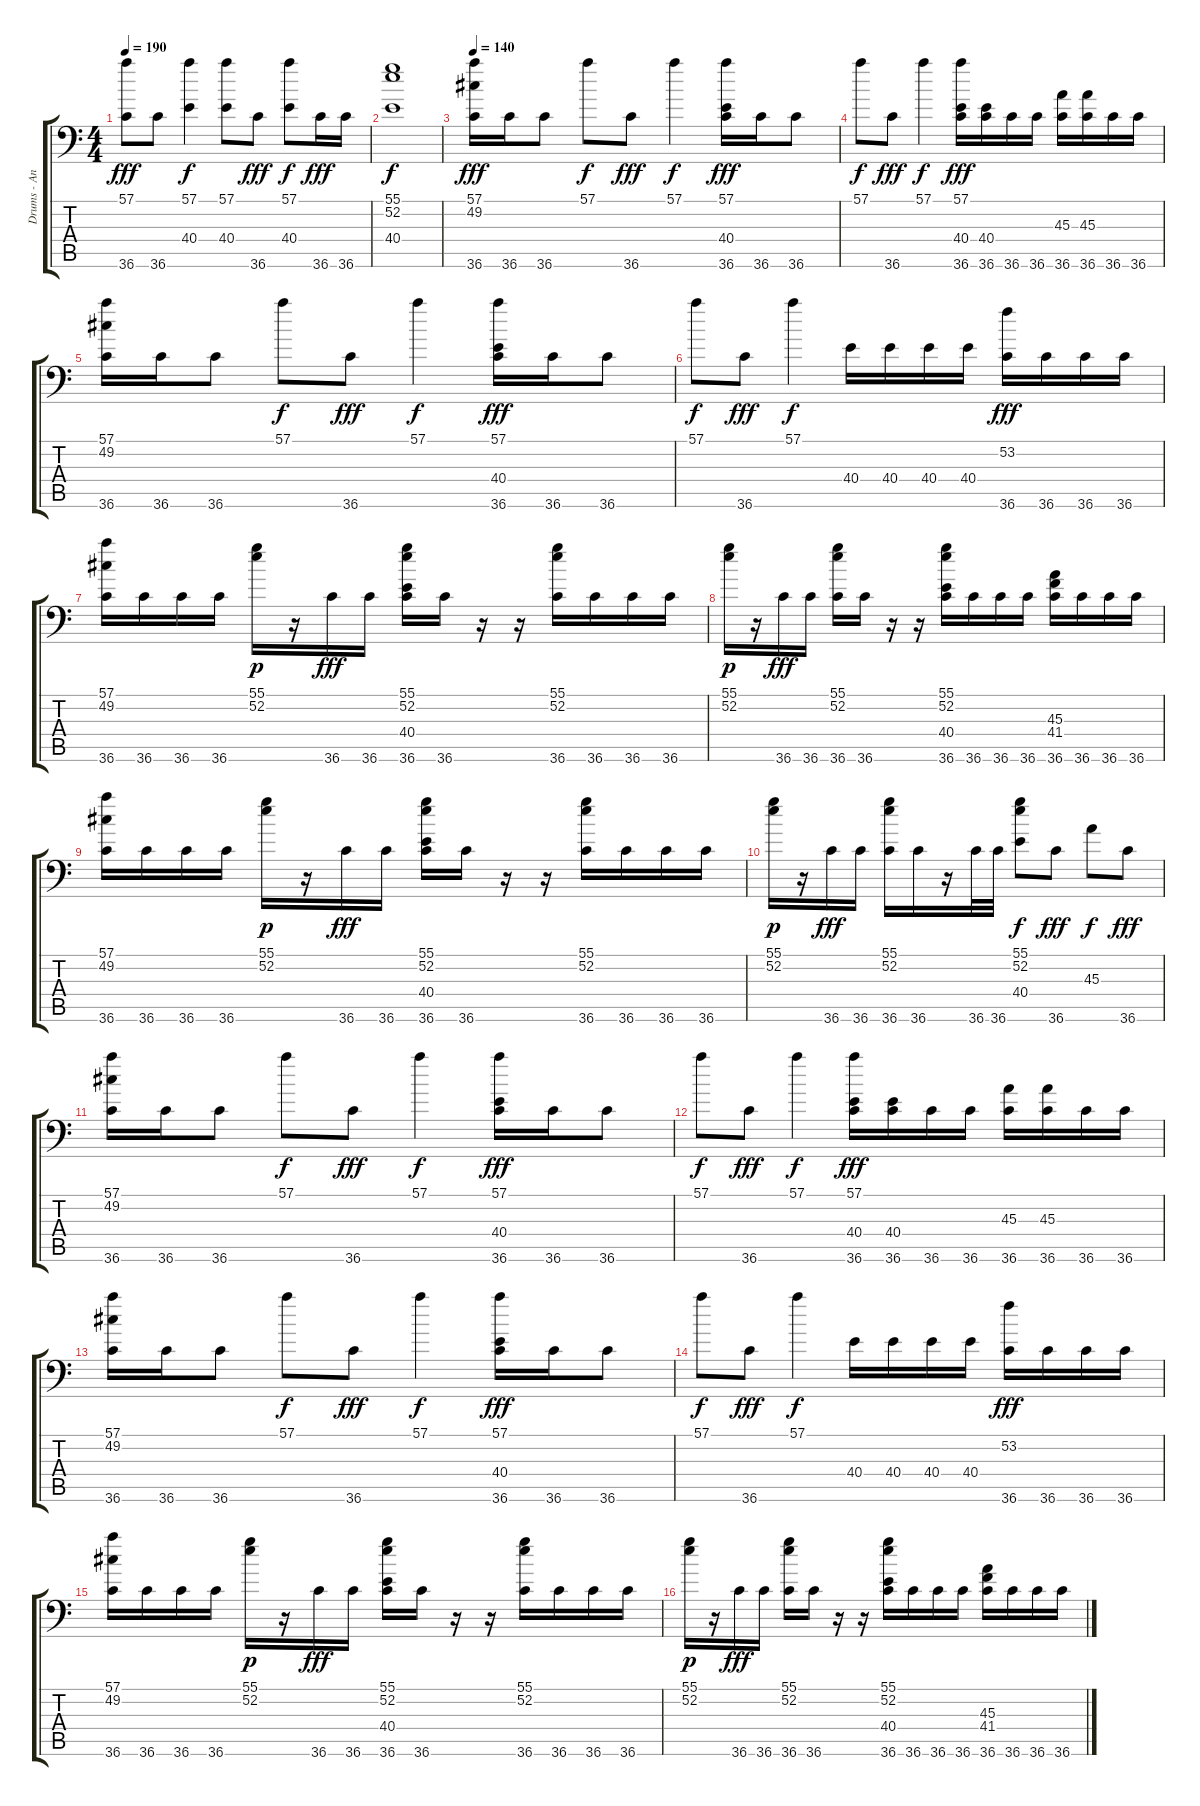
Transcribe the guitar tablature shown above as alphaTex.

\track ("Drums - Andrew " "Drums - An") {instrument acousticgrandpiano}
\staff {score tabs}
\tuning (C-1 C-1 C-1 C-1 C-1 C-1) {hide}
\ts (4 4)
\tempo 190
\clef f4
\ks c
(57.1 36.6).8{dy fff} 36.6.8 (57.1 40.4).4{dy f} (57.1 40.4).8 36.6.8{dy fff} (57.1 40.4).8{dy f} 36.6.16{dy fff} 36.6.16 |
(55.1 52.2 40.4).1{dy f} |
\tempo 140
(57.1 49.2 36.6).16{dy fff} 36.6.16 36.6.8 57.1.8{dy f} 36.6.8{dy fff} 57.1.4{dy f} (57.1 40.4 36.6).16{dy fff} 36.6.16 36.6.8 |
57.1.8{dy f} 36.6.8{dy fff} 57.1.4{dy f} (57.1 40.4 36.6).16{dy fff} (40.4 36.6).16 36.6.16 36.6.16 (45.3 36.6).16 (45.3 36.6).16 36.6.16 36.6.16 |
(57.1 49.2 36.6).16 36.6.16 36.6.8 57.1.8{dy f} 36.6.8{dy fff} 57.1.4{dy f} (57.1 40.4 36.6).16{dy fff} 36.6.16 36.6.8 |
57.1.8{dy f} 36.6.8{dy fff} 57.1.4{dy f} 40.4.16 40.4.16 40.4.16 40.4.16 (53.2 36.6).16{dy fff} 36.6.16 36.6.16 36.6.16 |
(57.1 49.2 36.6).16 36.6.16 36.6.16 36.6.16 (55.1 52.2).16{dy p} r.16 36.6.16{dy fff} 36.6.16 (55.1 52.2 40.4 36.6).16 36.6.16 r.16 r.16 (55.1 52.2 36.6).16 36.6.16 36.6.16 36.6.16 |
(55.1 52.2).16{dy p} r.16 36.6.16{dy fff} 36.6.16 (55.1 52.2 36.6).16 36.6.16 r.16 r.16 (55.1 52.2 40.4 36.6).16 36.6.16 36.6.16 36.6.16 (45.3 41.4 36.6).16 36.6.16 36.6.16 36.6.16 |
(57.1 49.2 36.6).16 36.6.16 36.6.16 36.6.16 (55.1 52.2).16{dy p} r.16 36.6.16{dy fff} 36.6.16 (55.1 52.2 40.4 36.6).16 36.6.16 r.16 r.16 (55.1 52.2 36.6).16 36.6.16 36.6.16 36.6.16 |
(55.1 52.2).16{dy p} r.16 36.6.16{dy fff} 36.6.16 (55.1 52.2 36.6).16 36.6.16 r.16 36.6.32 36.6.32 (55.1 52.2 40.4).8{dy f} 36.6.8{dy fff} 45.3.8{dy f} 36.6.8{dy fff} |
(57.1 49.2 36.6).16 36.6.16 36.6.8 57.1.8{dy f} 36.6.8{dy fff} 57.1.4{dy f} (57.1 40.4 36.6).16{dy fff} 36.6.16 36.6.8 |
57.1.8{dy f} 36.6.8{dy fff} 57.1.4{dy f} (57.1 40.4 36.6).16{dy fff} (40.4 36.6).16 36.6.16 36.6.16 (45.3 36.6).16 (45.3 36.6).16 36.6.16 36.6.16 |
(57.1 49.2 36.6).16 36.6.16 36.6.8 57.1.8{dy f} 36.6.8{dy fff} 57.1.4{dy f} (57.1 40.4 36.6).16{dy fff} 36.6.16 36.6.8 |
57.1.8{dy f} 36.6.8{dy fff} 57.1.4{dy f} 40.4.16 40.4.16 40.4.16 40.4.16 (53.2 36.6).16{dy fff} 36.6.16 36.6.16 36.6.16 |
(57.1 49.2 36.6).16 36.6.16 36.6.16 36.6.16 (55.1 52.2).16{dy p} r.16 36.6.16{dy fff} 36.6.16 (55.1 52.2 40.4 36.6).16 36.6.16 r.16 r.16 (55.1 52.2 36.6).16 36.6.16 36.6.16 36.6.16 |
(55.1 52.2).16{dy p} r.16 36.6.16{dy fff} 36.6.16 (55.1 52.2 36.6).16 36.6.16 r.16 r.16 (55.1 52.2 40.4 36.6).16 36.6.16 36.6.16 36.6.16 (45.3 41.4 36.6).16 36.6.16 36.6.16 36.6.16
